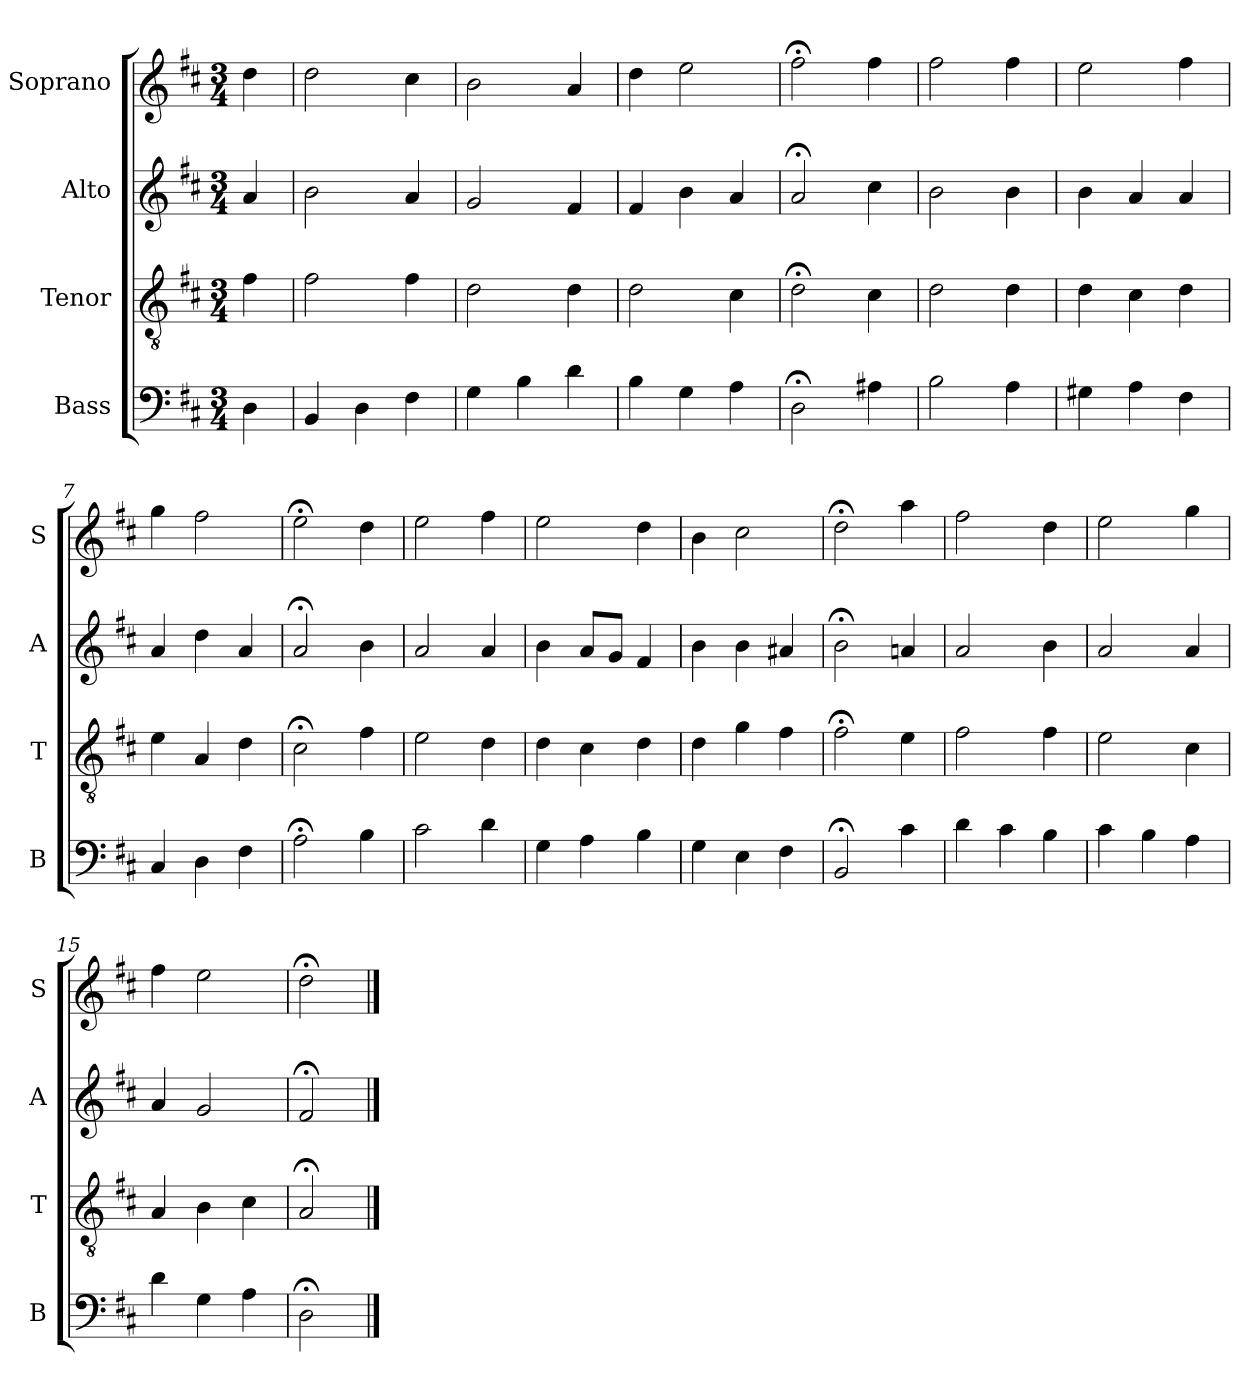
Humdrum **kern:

**kern	**kern	**kern	**kern
*part4	*part3	*part2	*part1
*staff4	*staff3	*staff2	*staff1
*I"Bass	*I"Tenor	*I"Alto	*I"Soprano
*I'B	*I'T	*I'A	*I'S
*clefF4	*clefGv2	*clefG2	*clefG2
*k[f#c#]	*k[f#c#]	*k[f#c#]	*k[f#c#]
*D:	*D:	*D:	*D:
*M3/4	*M3/4	*M3/4	*M3/4
*MM100	*MM100	*MM100	*MM100
=	=	=	=
4D	4f#	4a	4dd
=1	=1	=1	=1
4BB	2f#	2b	2dd
4D	.	.	.
4F#	4f#	4a	4cc#
=2	=2	=2	=2
4G	2d	2g	2b
4B	.	.	.
4d	4d	4f#	4a
=3	=3	=3	=3
4B	2d	4f#	4dd
4G	.	4b	2ee
4A	4c#	4a	.
=4	=4	=4	=4
2D;<	2d;<	2a;<	2ff#;<
4A#X	4c#	4cc#	4ff#
=5	=5	=5	=5
2B	2d	2b	2ff#
4A	4d	4b	4ff#
=6	=6	=6	=6
4G#X	4d	4b	2ee
4A	4c#	4a	.
4F#	4d	4a	4ff#
=7	=7	=7	=7
4C#	4e	4a	4gg
4D	4A	4dd	2ff#
4F#	4d	4ai	.
=8	=8	=8	=8
2A;<i	2c#;<	2a;<i	2ee;<
4Bi	4f#	4bi	4dd
=9	=9	=9	=9
2c#	2e	2a	2ee
4d	4d	4a	4ff#
=10	=10	=10	=10
4G	4d	4b	2ee
4A	4c#	8aL	.
.	.	8gJ	.
4B	4d	4f#	4dd
=11	=11	=11	=11
4G	4d	4b	4b
4E	4g	4b	2cc#
4F#	4f#	4a#X	.
=12	=12	=12	=12
2BB;<	2f#;<	2b;<	2dd;<
4c#	4e	4an	4aa
=13	=13	=13	=13
4d	2f#	2a	2ff#
4c#	.	.	.
4B	4f#	4b	4dd
=14	=14	=14	=14
4c#	2e	2a	2ee
4B	.	.	.
4A	4c#	4a	4gg
=15	=15	=15	=15
4d	4A	4a	4ff#
4G	4B	2g	2ee
4A	4c#	.	.
=16	=16	=16	=16
2D;<	2A;<	2f#;<	2dd;<
==	==	==	==
*-	*-	*-	*-
